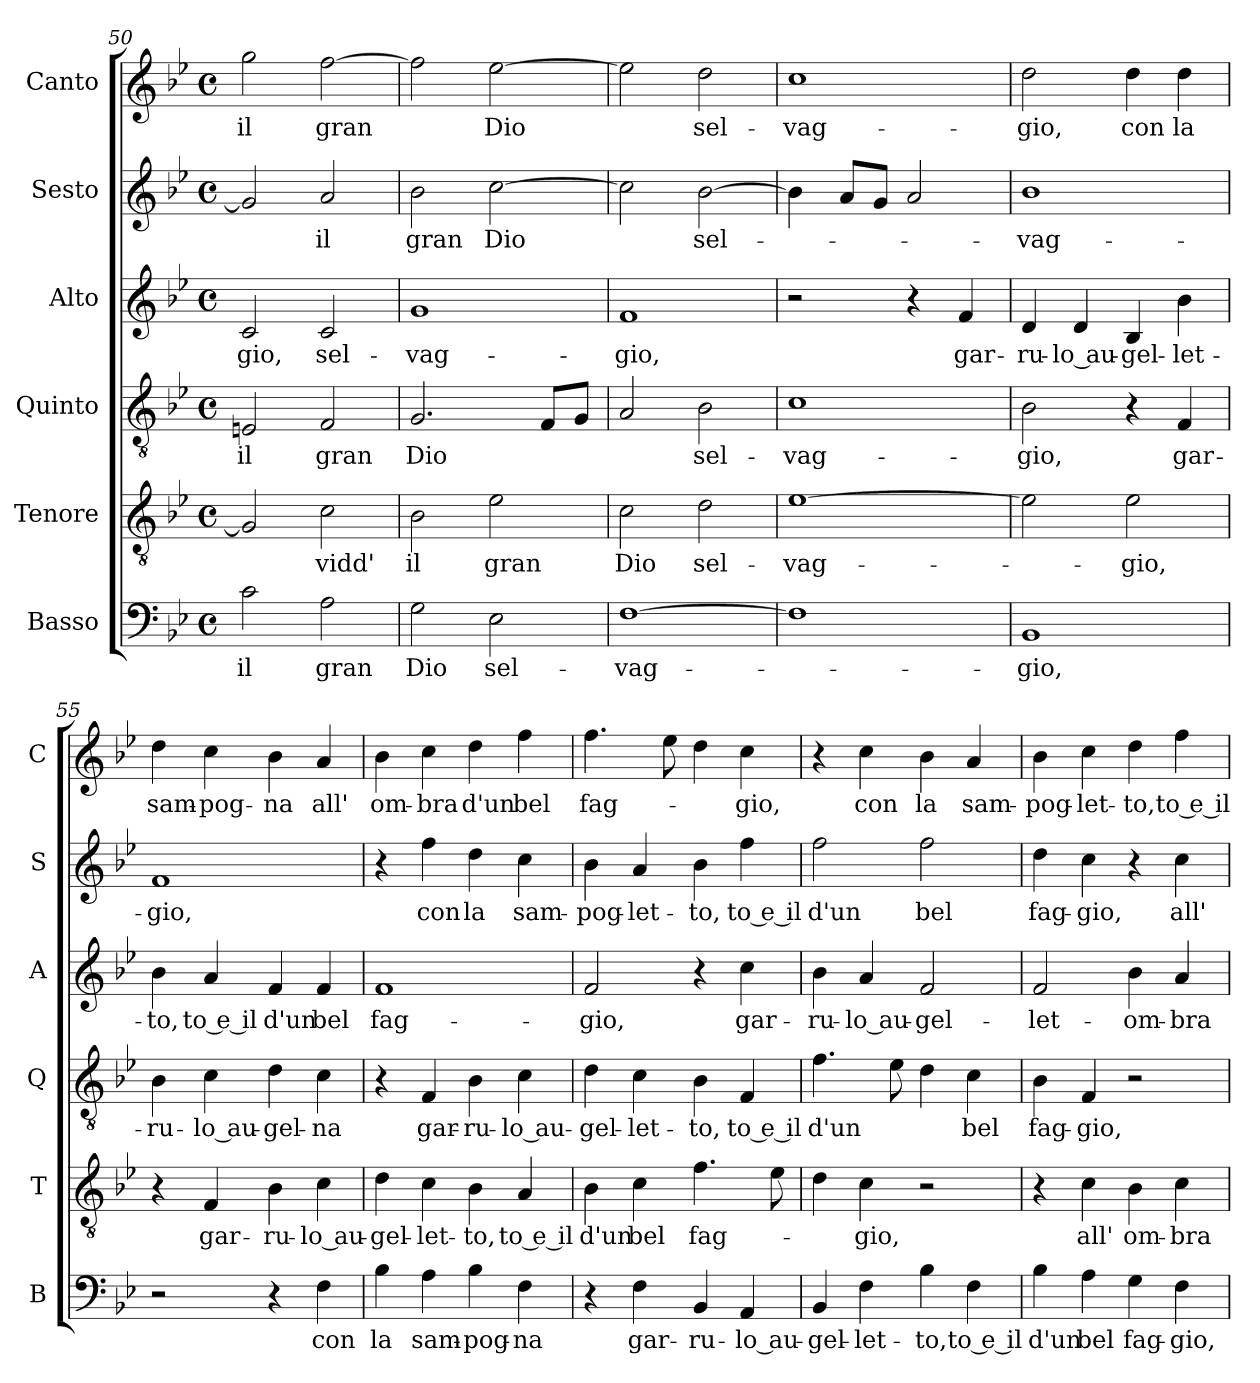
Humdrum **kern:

**kern	**text	**kern	**text	**kern	**text	**kern	**text	**kern	**text	**kern	**text
*part6	*part6	*part5	*part5	*part4	*part4	*part3	*part3	*part2	*part2	*part1	*part1
*staff6	*staff6	*staff5	*staff5	*staff4	*staff4	*staff3	*staff3	*staff2	*staff2	*staff1	*staff1
*I"Basso	*	*I"Tenore	*	*I"Quinto	*	*I"Alto	*	*I"Sesto	*	*I"Canto	*
*I'B	*	*I'T	*	*I'Q	*	*I'A	*	*I'S	*	*I'C	*
*clefF4	*	*clefGv2	*	*clefGv2	*	*clefG2	*	*clefG2	*	*clefG2	*
*k[b-e-]	*	*k[b-e-]	*	*k[b-e-]	*	*k[b-e-]	*	*k[b-e-]	*	*k[b-e-]	*
*B-:	*	*B-:	*	*B-:	*	*B-:	*	*B-:	*	*B-:	*
*M4/4	*	*M4/4	*	*M4/4	*	*M4/4	*	*M4/4	*	*M4/4	*
*met(c)	*	*met(c)	*	*met(c)	*	*met(c)	*	*met(c)	*	*met(c)	*
=50	=50	=50	=50	=50	=50	=50	=50	=50	=50	=50	=50
!	!LO:LY:b	!	!	!	!LO:LY:b	!	!LO:LY:b	!	!	!	!LO:LY:b
2c\	il	2G/]	.	2En/	il	2c/	-gio,	2g/]	.	2gg\	il
!	!LO:LY:b	!	!LO:LY:b	!	!LO:LY:b	!	!LO:LY:b	!	!LO:LY:b	!	!LO:LY:b
2A\	gran	2c\	vidd'	2F/	gran	2c/	sel-	2a/	il	[2ff\	gran
!!LO:LB:g=z
=51	=51	=51	=51	=51	=51	=51	=51	=51	=51	=51	=51
!	!LO:LY:b	!	!LO:LY:b	!	!LO:LY:b	!	!LO:LY:b	!	!LO:LY:b	!	!
2G\	Dio	2B-\	il	2.G/	Dio	1g	-vag-	2b-\	gran	2ff\]	.
!	!LO:LY:b	!	!LO:LY:b	!	!	!	!	!	!LO:LY:b	!	!LO:LY:b
2E-\	sel-	2e-\	gran	.	.	.	.	[2cc\	Dio	[2ee-\	Dio
.	.	.	.	8F/L	.	.	.	.	.	.	.
.	.	.	.	8G/J	.	.	.	.	.	.	.
=52	=52	=52	=52	=52	=52	=52	=52	=52	=52	=52	=52
!	!LO:LY:b	!	!LO:LY:b	!	!	!	!LO:LY:b	!	!	!	!
[1F	-vag-	2c\	Dio	2A/	.	1f	-gio,	2cc\]	.	2ee-\]	.
!	!	!	!LO:LY:b	!	!LO:LY:b	!	!	!	!LO:LY:b	!	!LO:LY:b
.	.	2d\	sel-	2B-\	sel-	.	.	[2b-\	sel-	2dd\	sel-
=53	=53	=53	=53	=53	=53	=53	=53	=53	=53	=53	=53
!	!	!	!LO:LY:b	!	!LO:LY:b	!	!	!	!	!	!LO:LY:b
1F]	.	[1e-	-vag-	1c	-vag-	2r	.	4b-\]	.	1cc	-vag-
.	.	.	.	.	.	.	.	8a/L	.	.	.
.	.	.	.	.	.	.	.	8g/J	.	.	.
.	.	.	.	.	.	4r	.	2a/	.	.	.
!	!	!	!	!	!	!	!LO:LY:b	!	!	!	!
.	.	.	.	.	.	4f/	gar-	.	.	.	.
=54	=54	=54	=54	=54	=54	=54	=54	=54	=54	=54	=54
!	!LO:LY:b	!	!	!	!LO:LY:b	!	!LO:LY:b	!	!LO:LY:b	!	!LO:LY:b
1BB-	-gio,	2e-\]	.	2B-\	-gio,	4d/	-ru-	1b-	-vag-	2dd\	-gio,
!	!	!	!	!	!	!	!LO:LY:b	!	!	!	!
.	.	.	.	.	.	4d/	-lo au-	.	.	.	.
!	!	!	!LO:LY:b	!	!	!	!LO:LY:b	!	!	!	!LO:LY:b
.	.	2e-\	-gio,	4r	.	4B-/	-gel-	.	.	4dd\	con
!	!	!	!	!	!LO:LY:b	!	!LO:LY:b	!	!	!	!LO:LY:b
.	.	.	.	4F/	gar-	4b-\	-let-	.	.	4dd\	la
!!LO:PB:g=z
=55	=55	=55	=55	=55	=55	=55	=55	=55	=55	=55	=55
!	!	!	!	!	!LO:LY:b	!	!LO:LY:b	!	!LO:LY:b	!	!LO:LY:b
2r	.	4r	.	4B-\	-ru-	4b-\	-to,	1f	-gio,	4dd\	sam-
!	!	!	!LO:LY:b	!	!LO:LY:b	!	!LO:LY:b	!	!	!	!LO:LY:b
.	.	4F/	gar-	4c\	-lo au-	4a/	to e il	.	.	4cc\	-pog-
!	!	!	!LO:LY:b	!	!LO:LY:b	!	!LO:LY:b	!	!	!	!LO:LY:b
4r	.	4B-\	-ru-	4d\	-gel-	4f/	d'un	.	.	4b-\	-na
!	!LO:LY:b	!	!LO:LY:b	!	!LO:LY:b	!	!LO:LY:b	!	!	!	!LO:LY:b
4F\	con	4c\	-lo au-	4c\	-na	4f/	bel	.	.	4a/	all'
=56	=56	=56	=56	=56	=56	=56	=56	=56	=56	=56	=56
!	!LO:LY:b	!	!LO:LY:b	!	!	!	!LO:LY:b	!	!	!	!LO:LY:b
4B-\	la	4d\	-gel-	4r	.	1f	fag-	4r	.	4b-\	om-
!	!LO:LY:b	!	!LO:LY:b	!	!LO:LY:b	!	!	!	!LO:LY:b	!	!LO:LY:b
4A\	sam-	4c\	-let-	4F/	gar-	.	.	4ff\	con	4cc\	-bra
!	!LO:LY:b	!	!LO:LY:b	!	!LO:LY:b	!	!	!	!LO:LY:b	!	!LO:LY:b
4B-\	-pog-	4B-\	-to,	4B-\	-ru-	.	.	4dd\	la	4dd\	d'un
!	!LO:LY:b	!	!LO:LY:b	!	!LO:LY:b	!	!	!	!LO:LY:b	!	!LO:LY:b
4F\	-na	4A/	to e il	4c\	-lo au-	.	.	4cc\	sam-	4ff\	bel
=57	=57	=57	=57	=57	=57	=57	=57	=57	=57	=57	=57
!	!	!	!LO:LY:b	!	!LO:LY:b	!	!LO:LY:b	!	!LO:LY:b	!	!LO:LY:b
4r	.	4B-\	d'un	4d\	-gel-	2f/	-gio,	4b-\	-pog-	4.ff\	fag-
!	!LO:LY:b	!	!LO:LY:b	!	!LO:LY:b	!	!	!	!LO:LY:b	!	!
4F\	gar-	4c\	bel	4c\	-let-	.	.	4a/	-let-	.	.
.	.	.	.	.	.	.	.	.	.	8ee-\	.
!	!LO:LY:b	!	!LO:LY:b	!	!LO:LY:b	!	!	!	!LO:LY:b	!	!
4BB-/	-ru-	4.f\	fag-	4B-\	-to,	4r	.	4b-\	-to,	4dd\	.
!	!LO:LY:b	!	!	!	!LO:LY:b	!	!LO:LY:b	!	!LO:LY:b	!	!LO:LY:b
4AA/	-lo au-	.	.	4F/	to e il	4cc\	gar-	4ff\	to e il	4cc\	-gio,
.	.	8e-\	.	.	.	.	.	.	.	.	.
=58	=58	=58	=58	=58	=58	=58	=58	=58	=58	=58	=58
!	!LO:LY:b	!	!	!	!LO:LY:b	!	!LO:LY:b	!	!LO:LY:b	!	!
4BB-/	-gel-	4d\	.	4.f\	d'un	4b-\	-ru-	2ff\	d'un	4r	.
!	!LO:LY:b	!	!LO:LY:b	!	!	!	!LO:LY:b	!	!	!	!LO:LY:b
4F\	-let-	4c\	-gio,	.	.	4a/	-lo au-	.	.	4cc\	con
.	.	.	.	8e-\	.	.	.	.	.	.	.
!	!LO:LY:b	!	!	!	!	!	!LO:LY:b	!	!LO:LY:b	!	!LO:LY:b
4B-\	-to,	2r	.	4d\	.	2f/	-gel-	2ff\	bel	4b-\	la
!	!LO:LY:b	!	!	!	!LO:LY:b	!	!	!	!	!	!LO:LY:b
4F\	to e il	.	.	4c\	bel	.	.	.	.	4a/	sam-
!!LO:LB:g=z
=59	=59	=59	=59	=59	=59	=59	=59	=59	=59	=59	=59
!	!LO:LY:b	!	!	!	!LO:LY:b	!	!LO:LY:b	!	!LO:LY:b	!	!LO:LY:b
4B-\	d'un	4r	.	4B-\	fag-	2f/	-let-	4dd\	fag-	4b-\	-pog-
!	!LO:LY:b	!	!LO:LY:b	!	!LO:LY:b	!	!	!	!LO:LY:b	!	!LO:LY:b
4A\	bel	4c\	all'	4F/	-gio,	.	.	4cc\	-gio,	4cc\	-let-
!	!LO:LY:b	!	!LO:LY:b	!	!	!	!LO:LY:b	!	!	!	!LO:LY:b
4G\	fag-	4B-\	om-	2r	.	4b-\	-om-	4r	.	4dd\	-to,
!	!LO:LY:b	!	!LO:LY:b	!	!	!	!LO:LY:b	!	!LO:LY:b	!	!LO:LY:b
4F\	-gio,	4c\	-bra	.	.	4a/	-bra	4cc\	all'	4ff\	to e il
=	=	=	=	=	=	=	=	=	=	=	=
*-	*-	*-	*-	*-	*-	*-	*-	*-	*-	*-	*-
